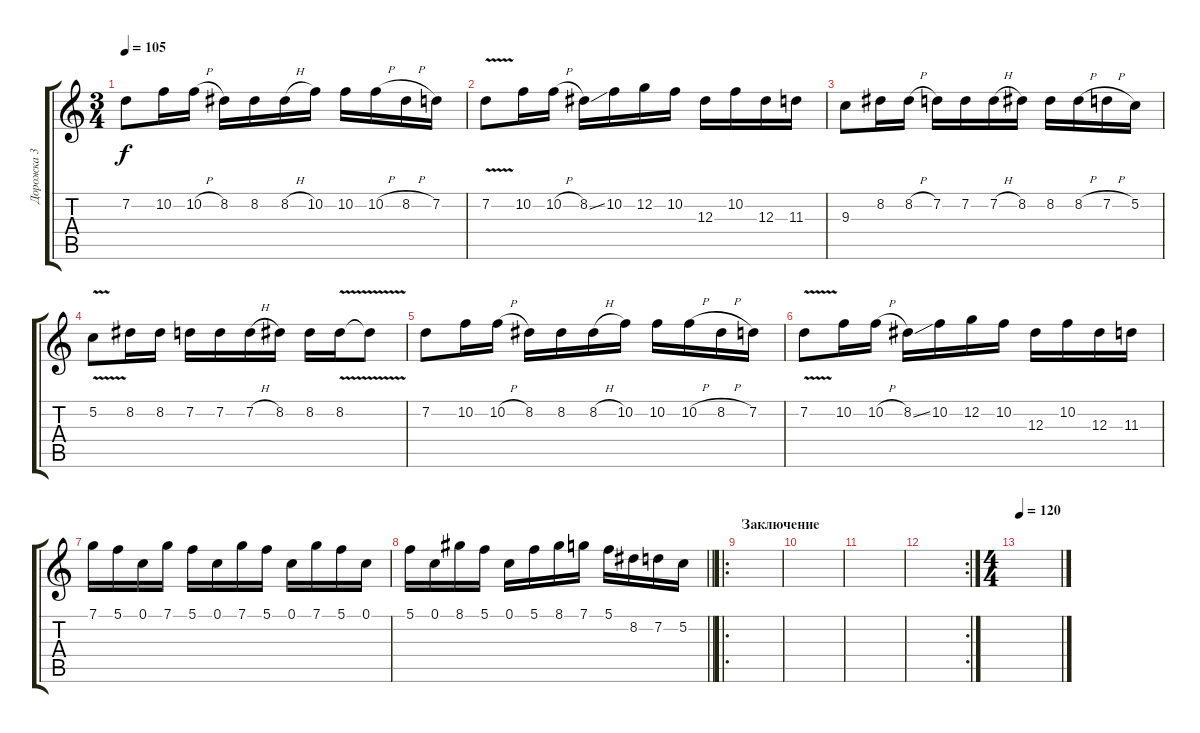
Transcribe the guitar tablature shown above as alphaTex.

\track ("Дорожка 3" "Дорожка 3") {instrument overdrivenguitar}
\staff {score tabs}
\tuning (C4 G3 Eb3 Bb2 F2 C2) {hide}
\ts (3 4)
\tempo 105
\clef g2
\ks c
7.2.8{dy f} 10.2.16 10.2{h}.16 8.2.16 8.2.16 8.2{h}.16 10.2.16 10.2.16 10.2{h}.16 8.2{h}.16 7.2.16 |
7.2{v}.8 10.2.16 10.2{h}.16 8.2{ss}.16 10.2.16 12.2.16 10.2.16 12.3.16 10.2.16 12.3.16 11.3.16 |
9.3.8 8.2.16 8.2{h}.16 7.2.16 7.2.16 7.2{h}.16 8.2.16 8.2.16 8.2{h}.16 7.2{h}.16 5.2.16 |
5.2{v}.8 8.2.16 8.2.16 7.2.16 7.2.16 7.2{h}.16 8.2.16 8.2.16 8.2{v}.16 8.2{t}.8 |
7.2.8 10.2.16 10.2{h}.16 8.2.16 8.2.16 8.2{h}.16 10.2.16 10.2.16 10.2{h}.16 8.2{h}.16 7.2.16 |
7.2{v}.8 10.2.16 10.2{h}.16 8.2{ss}.16 10.2.16 12.2.16 10.2.16 12.3.16 10.2.16 12.3.16 11.3.16 |
7.1.16 5.1.16 0.1.16 7.1.16 5.1.16 0.1.16 7.1.16 5.1.16 0.1.16 7.1.16 5.1.16 0.1.16 |
\barLineRight lightlight
5.1.16 0.1.16 8.1.16 5.1.16 0.1.16 5.1.16 8.1.16 7.1.16 5.1.16 8.2.16 7.2.16 5.2.16 |
\ro
\section ("" "Заключение")
|
|
|
\rc 2
|
\ts (4 4)
\tempo 120
